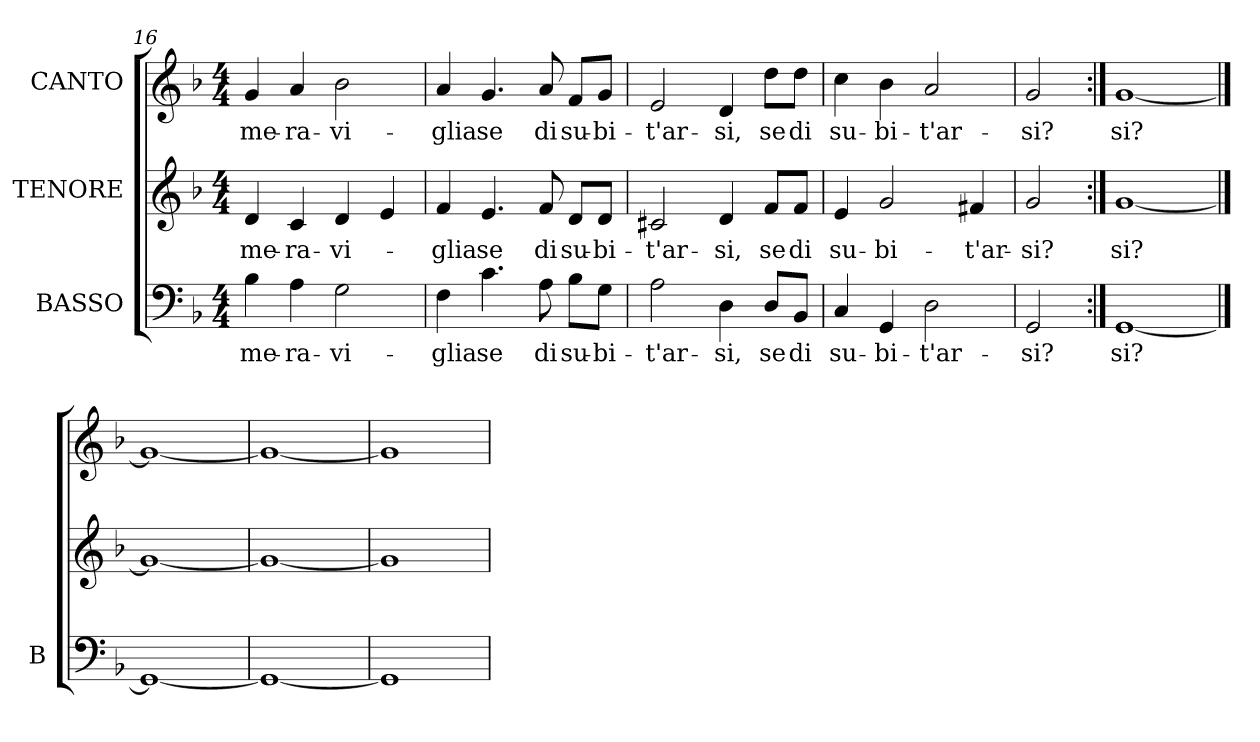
**kern	**text	**kern	**text	**kern	**text
*part3	*part3	*part2	*part2	*part1	*part1
*staff3	*staff3	*staff2	*staff2	*staff1	*staff1
*I"BASSO	*	*I"TENORE	*	*I"CANTO	*
*I'B	*	*	*	*	*
*clefF4	*	*clefG2	*	*clefG2	*
*k[b-]	*	*k[b-]	*	*k[b-]	*
*F:	*	*F:	*	*F:	*
*M4/4	*	*M4/4	*	*M4/4	*
=16	=16	=16	=16	=16	=16
!	!LO:LY:b:color=#000000	!	!	!	!
!	!	!	!LO:LY:b:color=#000000	!	!
!	!	!	!	!	!LO:LY:b:color=#000000
4B-i\	me-	4di/	me-	4gi/	me-
!	!LO:LY:b:color=#000000	!	!	!	!
!	!	!	!LO:LY:b:color=#000000	!	!
!	!	!	!	!	!LO:LY:b:color=#000000
4Ai\	-ra-	4ci/	-ra-	4ai/	-ra-
!	!LO:LY:b:color=#000000	!	!	!	!
!	!	!	!LO:LY:b:color=#000000	!	!
!	!	!	!	!	!LO:LY:b:color=#000000
2Gi\	-vi-	4di/	-vi-	2b-i\	-vi-
.	.	4ei/	.	.	.
=17	=17	=17	=17	=17	=17
!	!LO:LY:b:color=#000000	!	!	!	!
!	!	!	!LO:LY:b:color=#000000	!	!
!	!	!	!	!	!LO:LY:b:color=#000000
4Fi\	-glia	4fi/	-glia	4ai/	-glia
!	!LO:LY:b:color=#000000	!	!	!	!
!	!	!	!LO:LY:b:color=#000000	!	!
!	!	!	!	!	!LO:LY:b:color=#000000
4.ci\	se	4.ei/	se	4.gi/	se
!	!LO:LY:b:color=#000000	!	!	!	!
!	!	!	!LO:LY:b:color=#000000	!	!
!	!	!	!	!	!LO:LY:b:color=#000000
8Ai\	di	8fi/	di	8ai/	di
!	!LO:LY:b:color=#000000	!	!	!	!
!	!	!	!LO:LY:b:color=#000000	!	!
!	!	!	!	!	!LO:LY:b:color=#000000
8B-i\L	su-	8di/L	su-	8fi/L	su-
!	!LO:LY:b:color=#000000	!	!	!	!
!	!	!	!LO:LY:b:color=#000000	!	!
!	!	!	!	!	!LO:LY:b:color=#000000
8Gi\J	-bi-	8di/J	-bi-	8gi/J	-bi-
=18	=18	=18	=18	=18	=18
!	!LO:LY:b:color=#000000	!	!	!	!
!	!	!	!LO:LY:b:color=#000000	!	!
!	!	!	!	!	!LO:LY:b:color=#000000
2Ai\	-t'ar-	2c#Xi/	-t'ar-	2ei/	-t'ar-
!	!LO:LY:b:color=#000000	!	!	!	!
!	!	!	!LO:LY:b:color=#000000	!	!
!	!	!	!	!	!LO:LY:b:color=#000000
4Di\	-si,	4di/	-si,	4di/	-si,
!	!LO:LY:b:color=#000000	!	!	!	!
!	!	!	!LO:LY:b:color=#000000	!	!
!	!	!	!	!	!LO:LY:b:color=#000000
8Di/L	se	8fi/L	se	8ddi\L	se
!	!LO:LY:b:color=#000000	!	!	!	!
!	!	!	!LO:LY:b:color=#000000	!	!
!	!	!	!	!	!LO:LY:b:color=#000000
8BB-i/J	di	8fi/J	di	8ddi\J	di
=19	=19	=19	=19	=19	=19
!	!LO:LY:b:color=#000000	!	!	!	!
!	!	!	!LO:LY:b:color=#000000	!	!
!	!	!	!	!	!LO:LY:b:color=#000000
4Ci/	su-	4ei/	su-	4cci\	su-
!	!LO:LY:b:color=#000000	!	!	!	!
!	!	!	!LO:LY:b:color=#000000	!	!
!	!	!	!	!	!LO:LY:b:color=#000000
4GGi/	-bi-	2gi/	-bi-	4b-i\	-bi-
!	!LO:LY:b:color=#000000	!	!	!	!
!	!	!	!	!	!LO:LY:b:color=#000000
2Di\	-t'ar-	.	.	2ai/	-t'ar-
!	!	!	!LO:LY:b:color=#000000	!	!
.	.	4f#Xi/	-t'ar-	.	.
=20	=20	=20	=20	=20	=20
!	!LO:LY:b:color=#000000	!	!	!	!
!	!	!	!LO:LY:b:color=#000000	!	!
!	!	!	!	!	!LO:LY:b:color=#000000
2GGi/	-si?	2gi/	-si?	2gi/	-si?
=21:|!	=21:|!	=21:|!	=21:|!	=21:|!	=21:|!
!	!LO:LY:b:color=#000000	!	!	!	!
!	!	!	!LO:LY:b:color=#000000	!	!
!	!	!	!	!	!LO:LY:b:color=#000000
[1GGi	- si?	[1gi	- si?	[1gi	- si?
==22	==22	==22	==22	==22	==22
1GGi_	.	1gi_	.	1gi_	.
=23	=23	=23	=23	=23	=23
1GGi_	.	1gi_	.	1gi_	.
=24	=24	=24	=24	=24	=24
1GGi]	.	1gi]	.	1gi]	.
=	=	=	=	=	=
*-	*-	*-	*-	*-	*-
